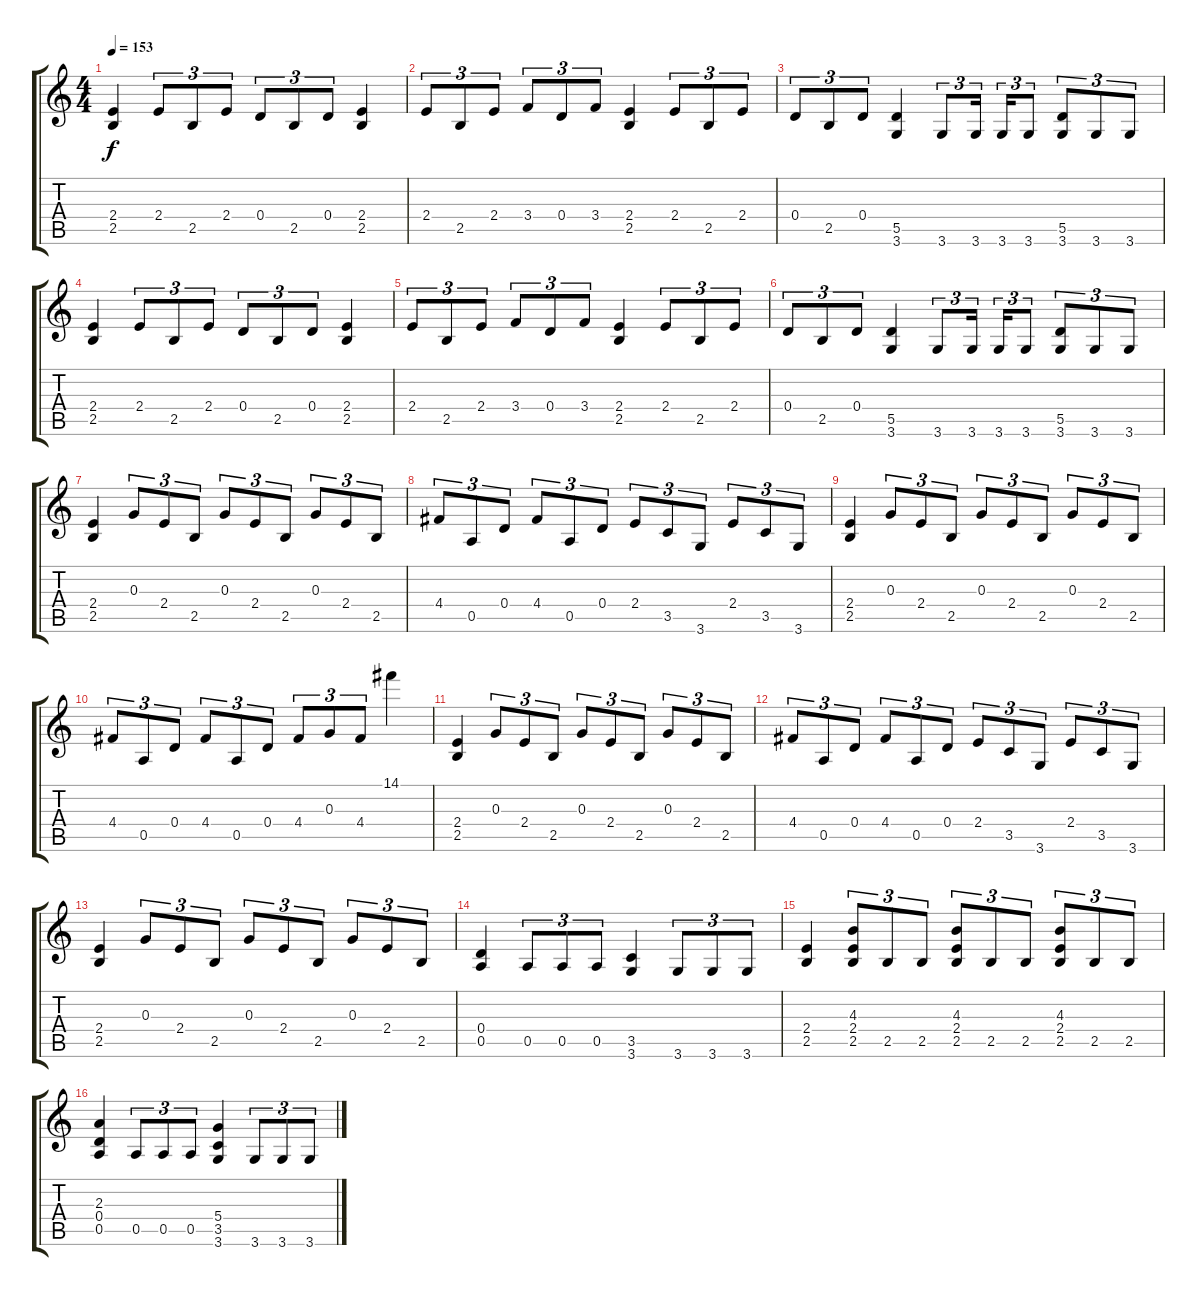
\track "" {instrument distortionguitar}
\staff {score tabs}
\tuning (E4 B3 G3 D3 A2 E2) {hide}
\ts (4 4)
\section ("" "")
\tempo 153
\clef g2
\ks c
(2.4 2.5).4{dy f} 2.4.8{tu (3 2)} 2.5.8{tu (3 2)} 2.4.8{tu (3 2)} 0.4.8{tu (3 2)} 2.5.8{tu (3 2)} 0.4.8{tu (3 2)} (2.4 2.5).4 |
2.4.8{tu (3 2)} 2.5.8{tu (3 2)} 2.4.8{tu (3 2)} 3.4.8{tu (3 2)} 0.4.8{tu (3 2)} 3.4.8{tu (3 2)} (2.4 2.5).4 2.4.8{tu (3 2)} 2.5.8{tu (3 2)} 2.4.8{tu (3 2)} |
0.4.8{tu (3 2)} 2.5.8{tu (3 2)} 0.4.8{tu (3 2)} (5.5 3.6).4 3.6.8{tu (3 2)} 3.6.16{tu (3 2)} 3.6.16{tu (3 2)} 3.6.8{tu (3 2)} (5.5 3.6).8{tu (3 2)} 3.6.8{tu (3 2)} 3.6.8{tu (3 2)} |
(2.4 2.5).4 2.4.8{tu (3 2)} 2.5.8{tu (3 2)} 2.4.8{tu (3 2)} 0.4.8{tu (3 2)} 2.5.8{tu (3 2)} 0.4.8{tu (3 2)} (2.4 2.5).4 |
2.4.8{tu (3 2)} 2.5.8{tu (3 2)} 2.4.8{tu (3 2)} 3.4.8{tu (3 2)} 0.4.8{tu (3 2)} 3.4.8{tu (3 2)} (2.4 2.5).4 2.4.8{tu (3 2)} 2.5.8{tu (3 2)} 2.4.8{tu (3 2)} |
0.4.8{tu (3 2)} 2.5.8{tu (3 2)} 0.4.8{tu (3 2)} (5.5 3.6).4 3.6.8{tu (3 2)} 3.6.16{tu (3 2)} 3.6.16{tu (3 2)} 3.6.8{tu (3 2)} (5.5 3.6).8{tu (3 2)} 3.6.8{tu (3 2)} 3.6.8{tu (3 2)} |
\section ("" "")
(2.4 2.5).4 0.3.8{tu (3 2)} 2.4.8{tu (3 2)} 2.5.8{tu (3 2)} 0.3.8{tu (3 2)} 2.4.8{tu (3 2)} 2.5.8{tu (3 2)} 0.3.8{tu (3 2)} 2.4.8{tu (3 2)} 2.5.8{tu (3 2)} |
4.4.8{tu (3 2)} 0.5.8{tu (3 2)} 0.4.8{tu (3 2)} 4.4.8{tu (3 2)} 0.5.8{tu (3 2)} 0.4.8{tu (3 2)} 2.4.8{tu (3 2)} 3.5.8{tu (3 2)} 3.6.8{tu (3 2)} 2.4.8{tu (3 2)} 3.5.8{tu (3 2)} 3.6.8{tu (3 2)} |
(2.4 2.5).4 0.3.8{tu (3 2)} 2.4.8{tu (3 2)} 2.5.8{tu (3 2)} 0.3.8{tu (3 2)} 2.4.8{tu (3 2)} 2.5.8{tu (3 2)} 0.3.8{tu (3 2)} 2.4.8{tu (3 2)} 2.5.8{tu (3 2)} |
4.4.8{tu (3 2)} 0.5.8{tu (3 2)} 0.4.8{tu (3 2)} 4.4.8{tu (3 2)} 0.5.8{tu (3 2)} 0.4.8{tu (3 2)} 4.4.8{tu (3 2)} 0.3.8{tu (3 2)} 4.4.8{tu (3 2)} 14.1.4 |
(2.4 2.5).4 0.3.8{tu (3 2)} 2.4.8{tu (3 2)} 2.5.8{tu (3 2)} 0.3.8{tu (3 2)} 2.4.8{tu (3 2)} 2.5.8{tu (3 2)} 0.3.8{tu (3 2)} 2.4.8{tu (3 2)} 2.5.8{tu (3 2)} |
4.4.8{tu (3 2)} 0.5.8{tu (3 2)} 0.4.8{tu (3 2)} 4.4.8{tu (3 2)} 0.5.8{tu (3 2)} 0.4.8{tu (3 2)} 2.4.8{tu (3 2)} 3.5.8{tu (3 2)} 3.6.8{tu (3 2)} 2.4.8{tu (3 2)} 3.5.8{tu (3 2)} 3.6.8{tu (3 2)} |
(2.4 2.5).4 0.3.8{tu (3 2)} 2.4.8{tu (3 2)} 2.5.8{tu (3 2)} 0.3.8{tu (3 2)} 2.4.8{tu (3 2)} 2.5.8{tu (3 2)} 0.3.8{tu (3 2)} 2.4.8{tu (3 2)} 2.5.8{tu (3 2)} |
(0.4 0.5).4 0.5.8{tu (3 2)} 0.5.8{tu (3 2)} 0.5.8{tu (3 2)} (3.5 3.6).4 3.6.8{tu (3 2)} 3.6.8{tu (3 2)} 3.6.8{tu (3 2)} |
\section ("" "")
(2.4 2.5).4 (4.3 2.4 2.5).8{tu (3 2)} 2.5.8{tu (3 2)} 2.5.8{tu (3 2)} (4.3 2.4 2.5).8{tu (3 2)} 2.5.8{tu (3 2)} 2.5.8{tu (3 2)} (4.3 2.4 2.5).8{tu (3 2)} 2.5.8{tu (3 2)} 2.5.8{tu (3 2)} |
(2.3 0.4 0.5).4 0.5.8{tu (3 2)} 0.5.8{tu (3 2)} 0.5.8{tu (3 2)} (5.4 3.5 3.6).4 3.6.8{tu (3 2)} 3.6.8{tu (3 2)} 3.6.8{tu (3 2)}
